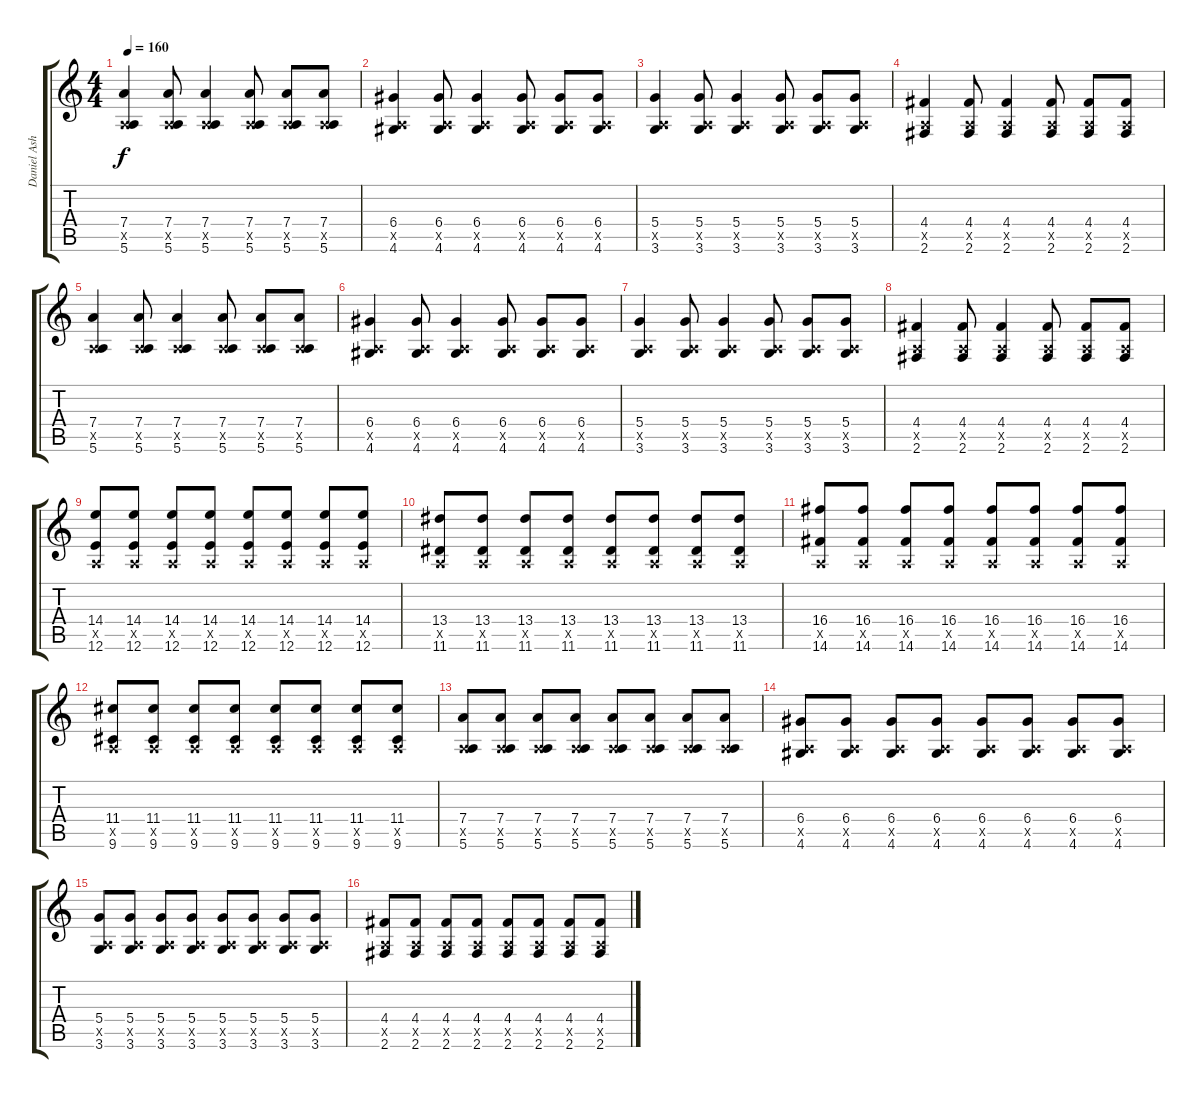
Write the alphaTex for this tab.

\track ("Daniel Ash" "Daniel Ash") {instrument distortionguitar}
\staff {score tabs}
\tuning (E4 B3 G3 D3 A2 E2) {hide}
\ts (4 4)
\tempo 160
\clef g2
\ks c
(7.4 0.5{x} 5.6).4{dy f} (7.4 0.5{x} 5.6).8 (7.4 0.5{x} 5.6).4 (7.4 0.5{x} 5.6).8 (7.4 0.5{x} 5.6).8 (7.4 0.5{x} 5.6).8 |
(6.4 0.5{x} 4.6).4 (6.4 0.5{x} 4.6).8 (6.4 0.5{x} 4.6).4 (6.4 0.5{x} 4.6).8 (6.4 0.5{x} 4.6).8 (6.4 0.5{x} 4.6).8 |
(5.4 0.5{x} 3.6).4 (5.4 0.5{x} 3.6).8 (5.4 0.5{x} 3.6).4 (5.4 0.5{x} 3.6).8 (5.4 0.5{x} 3.6).8 (5.4 0.5{x} 3.6).8 |
(4.4 0.5{x} 2.6).4 (4.4 0.5{x} 2.6).8 (4.4 0.5{x} 2.6).4 (4.4 0.5{x} 2.6).8 (4.4 0.5{x} 2.6).8 (4.4 0.5{x} 2.6).8 |
(7.4 0.5{x} 5.6).4 (7.4 0.5{x} 5.6).8 (7.4 0.5{x} 5.6).4 (7.4 0.5{x} 5.6).8 (7.4 0.5{x} 5.6).8 (7.4 0.5{x} 5.6).8 |
(6.4 0.5{x} 4.6).4 (6.4 0.5{x} 4.6).8 (6.4 0.5{x} 4.6).4 (6.4 0.5{x} 4.6).8 (6.4 0.5{x} 4.6).8 (6.4 0.5{x} 4.6).8 |
(5.4 0.5{x} 3.6).4 (5.4 0.5{x} 3.6).8 (5.4 0.5{x} 3.6).4 (5.4 0.5{x} 3.6).8 (5.4 0.5{x} 3.6).8 (5.4 0.5{x} 3.6).8 |
(4.4 0.5{x} 2.6).4 (4.4 0.5{x} 2.6).8 (4.4 0.5{x} 2.6).4 (4.4 0.5{x} 2.6).8 (4.4 0.5{x} 2.6).8 (4.4 0.5{x} 2.6).8 |
(14.4 0.5{x} 12.6).8 (14.4 0.5{x} 12.6).8 (14.4 0.5{x} 12.6).8 (14.4 0.5{x} 12.6).8 (14.4 0.5{x} 12.6).8 (14.4 0.5{x} 12.6).8 (14.4 0.5{x} 12.6).8 (14.4 0.5{x} 12.6).8 |
(13.4 0.5{x} 11.6).8 (13.4 0.5{x} 11.6).8 (13.4 0.5{x} 11.6).8 (13.4 0.5{x} 11.6).8 (13.4 0.5{x} 11.6).8 (13.4 0.5{x} 11.6).8 (13.4 0.5{x} 11.6).8 (13.4 0.5{x} 11.6).8 |
(16.4 0.5{x} 14.6).8 (16.4 0.5{x} 14.6).8 (16.4 0.5{x} 14.6).8 (16.4 0.5{x} 14.6).8 (16.4 0.5{x} 14.6).8 (16.4 0.5{x} 14.6).8 (16.4 0.5{x} 14.6).8 (16.4 0.5{x} 14.6).8 |
(11.4 0.5{x} 9.6).8 (11.4 0.5{x} 9.6).8 (11.4 0.5{x} 9.6).8 (11.4 0.5{x} 9.6).8 (11.4 0.5{x} 9.6).8 (11.4 0.5{x} 9.6).8 (11.4 0.5{x} 9.6).8 (11.4 0.5{x} 9.6).8 |
(7.4 0.5{x} 5.6).8 (7.4 0.5{x} 5.6).8 (7.4 0.5{x} 5.6).8 (7.4 0.5{x} 5.6).8 (7.4 0.5{x} 5.6).8 (7.4 0.5{x} 5.6).8 (7.4 0.5{x} 5.6).8 (7.4 0.5{x} 5.6).8 |
(6.4 0.5{x} 4.6).8 (6.4 0.5{x} 4.6).8 (6.4 0.5{x} 4.6).8 (6.4 0.5{x} 4.6).8 (6.4 0.5{x} 4.6).8 (6.4 0.5{x} 4.6).8 (6.4 0.5{x} 4.6).8 (6.4 0.5{x} 4.6).8 |
(5.4 0.5{x} 3.6).8 (5.4 0.5{x} 3.6).8 (5.4 0.5{x} 3.6).8 (5.4 0.5{x} 3.6).8 (5.4 0.5{x} 3.6).8 (5.4 0.5{x} 3.6).8 (5.4 0.5{x} 3.6).8 (5.4 0.5{x} 3.6).8 |
(4.4 0.5{x} 2.6).8 (4.4 0.5{x} 2.6).8 (4.4 0.5{x} 2.6).8 (4.4 0.5{x} 2.6).8 (4.4 0.5{x} 2.6).8 (4.4 0.5{x} 2.6).8 (4.4 0.5{x} 2.6).8 (4.4 0.5{x} 2.6).8
